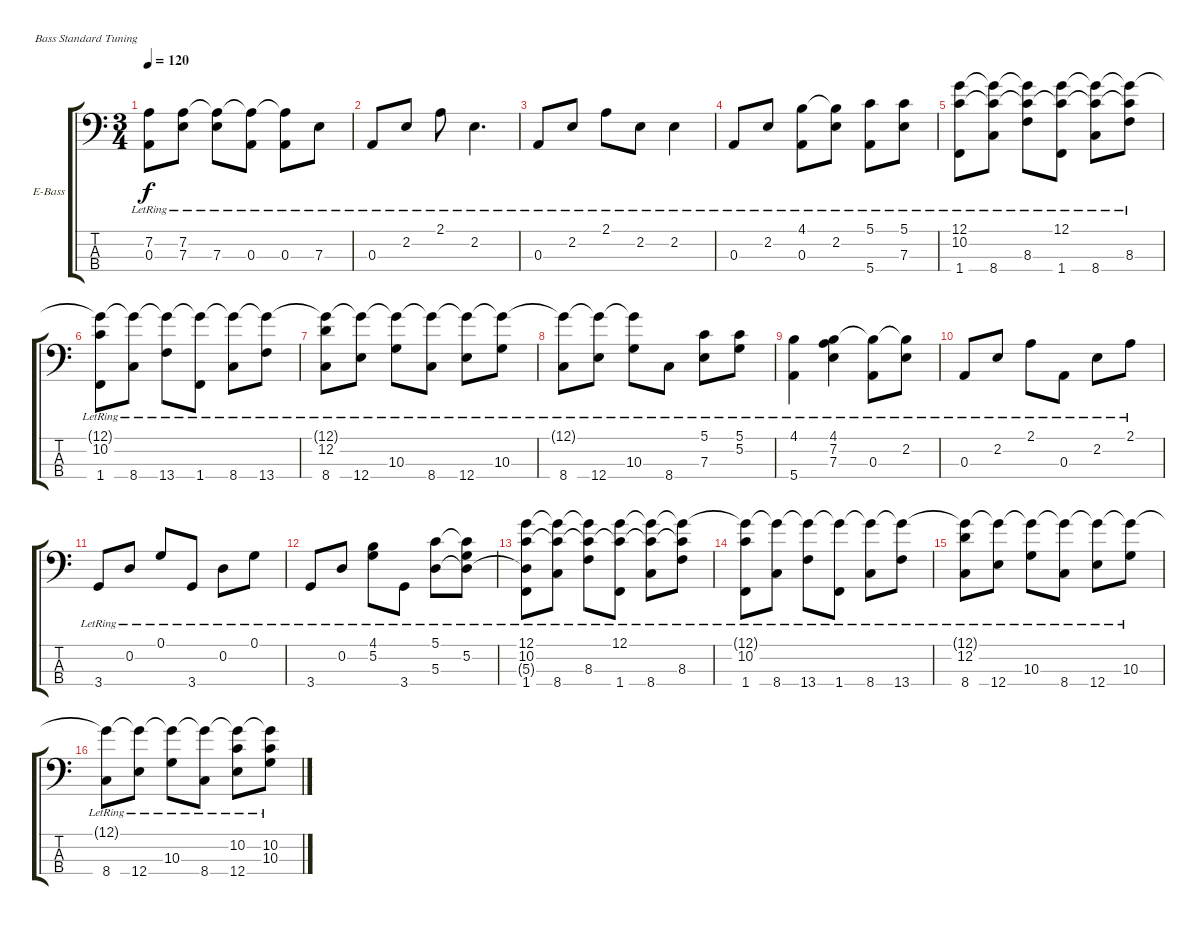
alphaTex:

\defaultSystemsLayout 4
\bracketExtendMode groupsimilarinstruments
\firstSystemTrackNameOrientation horizontal
\otherSystemsTrackNameOrientation horizontal
\track ("Electric Bass" "E-Bass") {instrument electricbassfinger}
\staff {score tabs}
\tuning (G2 D2 A1 E1)
\ts (3 4)
\tempo 120
\clef f4
\ks c
(0.3{lr} 7.2{lr}).8{dy f} (7.3{lr} 7.2{lr}).8 (7.3{lr} 7.2{lr t}).8 (0.3{lr} 7.2{lr t}).8 (0.3{lr} 7.2{lr t}).8 7.3{lr}.8 |
0.3{lr}.8 2.2{lr}.8 2.1{lr}.8 2.2{lr}.4{d} |
0.3{lr}.8 2.2{lr}.8 2.1{lr}.8 2.2{lr}.8 2.2{lr}.4 |
0.3{lr}.8 2.2{lr}.8 (0.3{lr} 4.1{lr}).8 (2.2 4.1{lr t}).8 (5.4{lr} 5.1{lr}).8 (7.3 5.1{lr}).8 |
(1.4{lr} 10.2{lr} 12.1{lr}).8 (8.4{lr} 10.2{lr t} 12.1{lr t}).8 (8.3{lr} 10.2{lr t} 12.1{lr t}).8 (1.4{lr} 10.2{lr t} 12.1{lr}).8 (8.4{lr} 10.2{lr t} 12.1{lr t}).8 (8.3{lr} 10.2{lr t} 12.1{lr t}).8 |
(1.4{lr} 10.2{lr} 12.1{lr t}).8 (8.4{lr} 12.1{lr t}).8 (13.4{lr} 12.1{lr t}).8 (1.4{lr} 12.1{lr t}).8 (8.4{lr} 12.1{lr t}).8 (13.4{lr} 12.1{lr t}).8 |
(8.4{lr} 12.2{lr} 12.1{lr t}).8 (12.4{lr} 12.1{lr t}).8 (10.3{lr} 12.1{lr t}).8 (8.4{lr} 12.1{lr t}).8 (12.4{lr} 12.1{lr t}).8 (10.3{lr} 12.1{lr t}).8 |
(8.4{lr} 12.1{lr t}).8 (12.4{lr} 12.1{lr t}).8 (10.3{lr} 12.1{lr t}).8 8.4{lr}.8 (7.3{lr} 5.1{lr}).8 (5.2{lr} 5.1{lr}).8 |
(5.4{lr} 4.1{lr}).4 (7.3{lr} 7.2{lr} 4.1{lr}).4 (0.3{lr} 4.1{lr t}).8 (2.2{lr} 4.1{lr t}).8 |
0.3{lr}.8 2.2{lr}.8 2.1{lr}.8 0.3{lr}.8 2.2{lr}.8 2.1{lr}.8 |
3.4{lr}.8 0.2{lr}.8 0.1{lr}.8 3.4{lr}.8 0.2{lr}.8 0.1{lr}.8 |
3.4{lr}.8 0.2{lr}.8 (5.2{lr} 4.1{lr}).8 3.4{lr}.8 (5.3{lr} 5.1{lr}).8 (5.3{lr t} 5.2{lr} 5.1{lr t}).8 |
(1.4{lr} 5.3{lr t} 10.2{lr} 12.1{lr}).8 (8.4{lr} 10.2{lr t} 12.1{lr t}).8 (8.3{lr} 10.2{lr t} 12.1{lr t}).8 (1.4{lr} 10.2{lr t} 12.1{lr}).8 (8.4{lr} 10.2{lr t} 12.1{lr t}).8 (8.3{lr} 10.2{lr t} 12.1{lr t}).8 |
(1.4{lr} 10.2{lr} 12.1{lr t}).8 (8.4{lr} 12.1{lr t}).8 (13.4{lr} 12.1{lr t}).8 (1.4{lr} 12.1{lr t}).8 (8.4{lr} 12.1{lr t}).8 (13.4{lr} 12.1{lr t}).8 |
(8.4{lr} 12.2{lr} 12.1{lr t}).8 (12.4{lr} 12.1{lr t}).8 (10.3{lr} 12.1{lr t}).8 (8.4{lr} 12.1{lr t}).8 (12.4{lr} 12.1{lr t}).8 (10.3{lr} 12.1{lr t}).8 |
(8.4{lr} 12.1{lr t}).8 (12.4{lr} 12.1{lr t}).8 (10.3{lr} 12.1{lr t}).8 (8.4{lr} 12.1{lr t}).8 (12.4{lr} 10.2{lr} 12.1{lr t}).8 (10.3{lr} 10.2{lr} 12.1{lr t}).8
